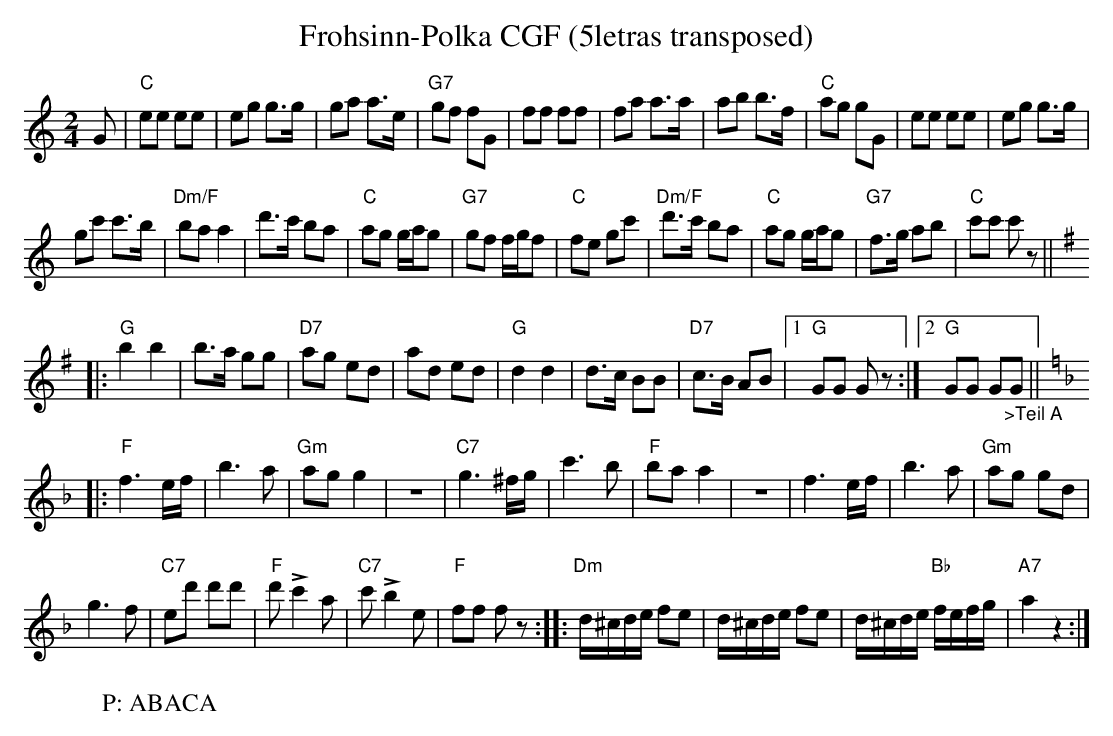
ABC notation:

X:1
T: Frohsinn-Polka CGF (5letras transposed)
M:2/4
L:1/8
K:C transpose=3 %%MIDI gchordon
G|"C"ee ee | eg g>g | ga a>e | "G7"gf fG | ff ff | fa a>a | ab b>f | "C"ag gG | ee ee | eg g>g |
gc' c'>b | "Dm/F"baa2 | d'>c' ba | "C"ag g/a/g | "G7"gf f/g/f | "C"fe gc' | "Dm/F"d'>c' ba | "C"ag g/a/g | "G7"f>g ab | "C"c'c' c'z ||
[K:G] |:
"G"b2b2 | b>a gg | "D7"ag ed | ad ed | "G"d2d2 | d>c BB | "D7"c>B AB |1 "G"GG Gz :|2 "G"GG G"_>Teil A"G || [K:F]
|: "F"f3e/f/ | b3a | "Gm"agg2 | z4 | "C7"g3^f/g/ | c'3b | "F"baa2 | z4 | f3e/f/ | b3a | "Gm"ag gd |
g3f | "C7"ed' d'd' | "F"d'!>!c'2a | "C7"c'!>!b2e | "F"ff fz :: [L:1/16] "Dm"d^cde f2e2 | d^cde f2e2 | d^cde "Bb"fefg | "A7"a4z4 :|
W: P: ABACA
